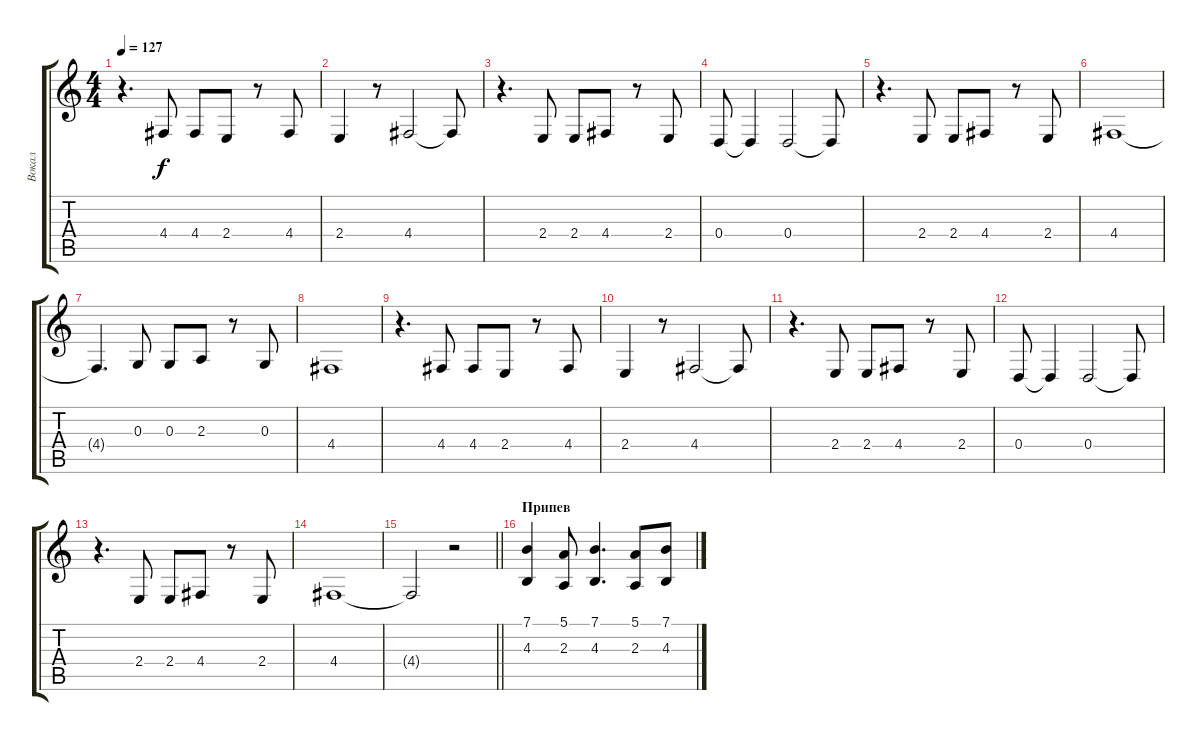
\track ("Вокал" "Вокал") {instrument tenorsax}
\staff {score tabs}
\tuning (E4 B3 G3 D3 A2 E2) {hide}
\ts (4 4)
\tempo 127
\clef g2
\ks c
r.4{d dy f} 4.4.8 4.4.8 2.4.8 r.8 4.4.8 |
2.4.4 r.8 4.4.2 4.4{t}.8 |
r.4{d} 2.4.8 2.4.8 4.4.8 r.8 2.4.8 |
0.4.8 0.4{t}.4 0.4.2 0.4{t}.8 |
r.4{d} 2.4.8 2.4.8 4.4.8 r.8 2.4.8 |
4.4.1 |
4.4{t}.4{d} 0.3.8 0.3.8 2.3.8 r.8 0.3.8 |
4.4.1 |
r.4{d} 4.4.8 4.4.8 2.4.8 r.8 4.4.8 |
2.4.4 r.8 4.4.2 4.4{t}.8 |
r.4{d} 2.4.8 2.4.8 4.4.8 r.8 2.4.8 |
0.4.8 0.4{t}.4 0.4.2 0.4{t}.8 |
r.4{d} 2.4.8 2.4.8 4.4.8 r.8 2.4.8 |
4.4.1 |
\barLineRight lightlight
4.4{t}.2 r.2 |
\section ("" "Припев")
(7.1 4.3).4 (5.1 2.3).8 (7.1 4.3).4{d} (5.1 2.3).8 (7.1 4.3).8
